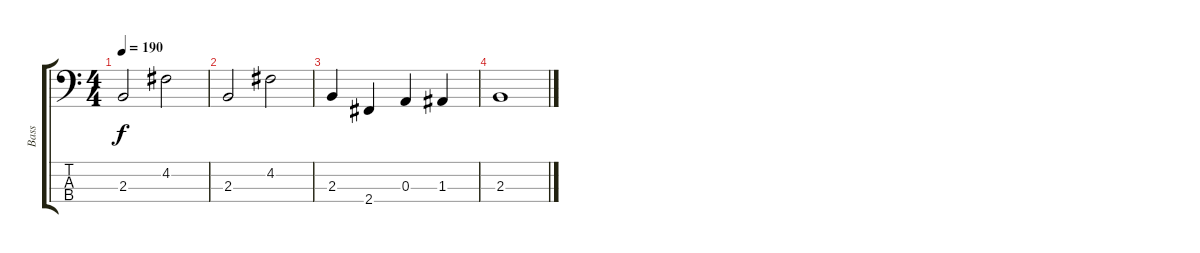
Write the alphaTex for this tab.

\track ("Bass" "Bass") {instrument electricbassfinger}
\staff {score tabs}
\tuning (G2 D2 A1 E1) {hide}
\ts (4 4)
\tempo 190
\clef f4
\ks c
2.3.2{dy f} 4.2.2 |
2.3.2 4.2.2 |
2.3.4 2.4.4 0.3.4 1.3.4 |
2.3.1
